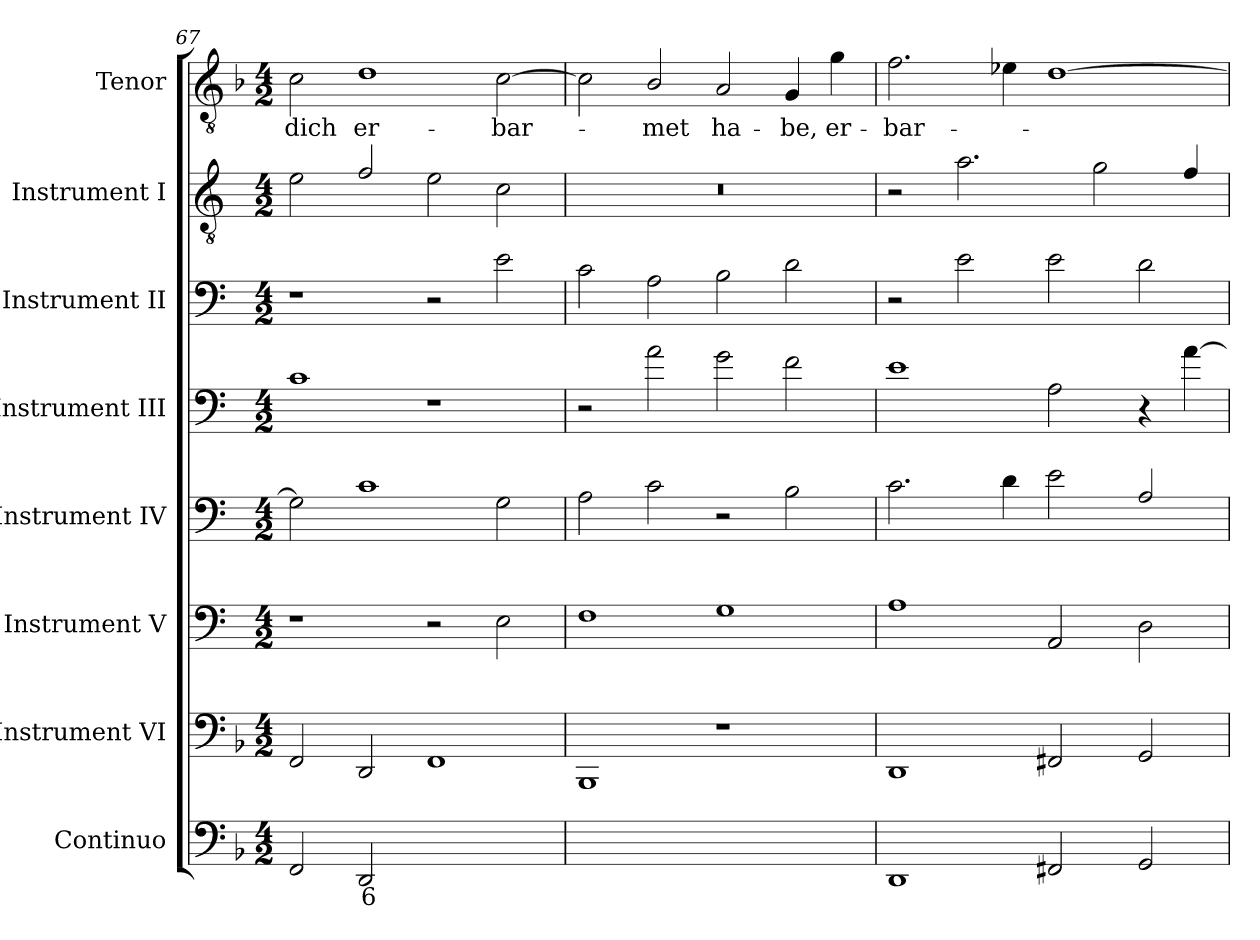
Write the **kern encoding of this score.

**kern	**text	**text	**kern	**kern	**kern	**kern	**kern	**kern	**kern	**text
*part8	*part8	*part8	*part7	*part6	*part5	*part4	*part3	*part2	*part1	*part1
*staff8	*staff8	*staff8	*staff7	*staff6	*staff5	*staff4	*staff3	*staff2	*staff1	*staff1
*I"Continuo	*	*	*I"Instrument VI	*I"Instrument V	*I"Instrument IV	*I"Instrument III	*I"Instrument II	*I"Instrument I	*I"Tenor	*
*	*	*	*I'VI	*I'V	*I'IV	*I'III	*I'II	*I'I	*I'T	*
*clefF4	*	*	*clefF4	*clefF4	*clefF4	*clefF4	*clefF4	*clefGv2	*clefGv2	*
*	*	*	*	*ITrd4c7	*ITrd4c7	*ITrd4c7	*ITrd4c7	*ITrd4c7	*	*
*k[b-]	*	*	*k[b-]	*k[b-]	*k[b-]	*k[b-]	*k[b-]	*k[b-]	*k[b-]	*
*F:	*	*	*F:	*F:	*F:	*F:	*F:	*F:	*F:	*
*M4/2	*	*	*M4/2	*M4/2	*M4/2	*M4/2	*M4/2	*M4/2	*M4/2	*
=67	=67	=67	=67	=67	=67	=67	=67	=67	=67	=67
!	!	!	!	!	!	!	!	!	!	!LO:LY:b
2FF	.	.	2FF	1r	2C]	1F	1r	2A	2c	dich
!	!LO:LY:b	!	!	!	!	!	!	!	!	!LO:LY:b
2DD	6	.	2DD	.	1F	.	.	2B-/	1d	er-
!	!LO:LY:b	!	!	!	!	!	!	!	!	!
[2FFyy	6	.	1FF	2r	.	1r	2r	2A	.	.
!	!LO:LY:b	!	!	!	!	!	!	!	!	!LO:LY:b
2FFyy]	5	.	.	2AA	2C	.	2A	2F	[2c	-bar-
=68	=68	=68	=68	=68	=68	=68	=68	=68	=68	=68
!	!LO:LY:b	!	!	!	!	!	!	!	!	!
[2BB-yy	9	.	1BBB-	1BB-	2D	2r	2F	0r	2c]	.
!	!LO:LY:b	!	!	!	!	!	!	!	!	!LO:LY:b
2BB-yy]	8	.	.	.	2F	2d	2D	.	2B-/	met
!	!LO:LY:b	!LO:LY:b	!	!	!	!	!	!	!	!LO:LY:b
[2Cyy	8	6	1r	1C	2r	2c	2E	.	2A	ha-
!	!LO:LY:b	!LO:LY:b	!	!	!	!	!	!	!	!LO:LY:b
2Cyy]	7	5	.	.	2E	2B-	2G	.	4G	-be,
!	!	!	!	!	!	!	!	!	!	!LO:LY:b
.	.	.	.	.	.	.	.	.	4g	er-
=69	=69	=69	=69	=69	=69	=69	=69	=69	=69	=69
!	!	!	!	!	!	!	!	!	!	!LO:LY:b
1DD	.	.	1DD	1D	2.F	1A	2r	2r	2.f	-bar-
.	.	.	.	.	.	.	2A	2.d	.	.
.	.	.	.	.	4G	.	.	.	4e-X	.
2FF#X	.	.	2FF#X	2DD	2A	2D	2A	.	[1d	.
.	.	.	.	.	.	.	.	2c	.	.
2GG	.	.	2GG	2GG	2D/	4r	2G	.	.	.
.	.	.	.	.	.	[4d	.	4B-/	.	.
=	=	=	=	=	=	=	=	=	=	=
*-	*-	*-	*-	*-	*-	*-	*-	*-	*-	*-
